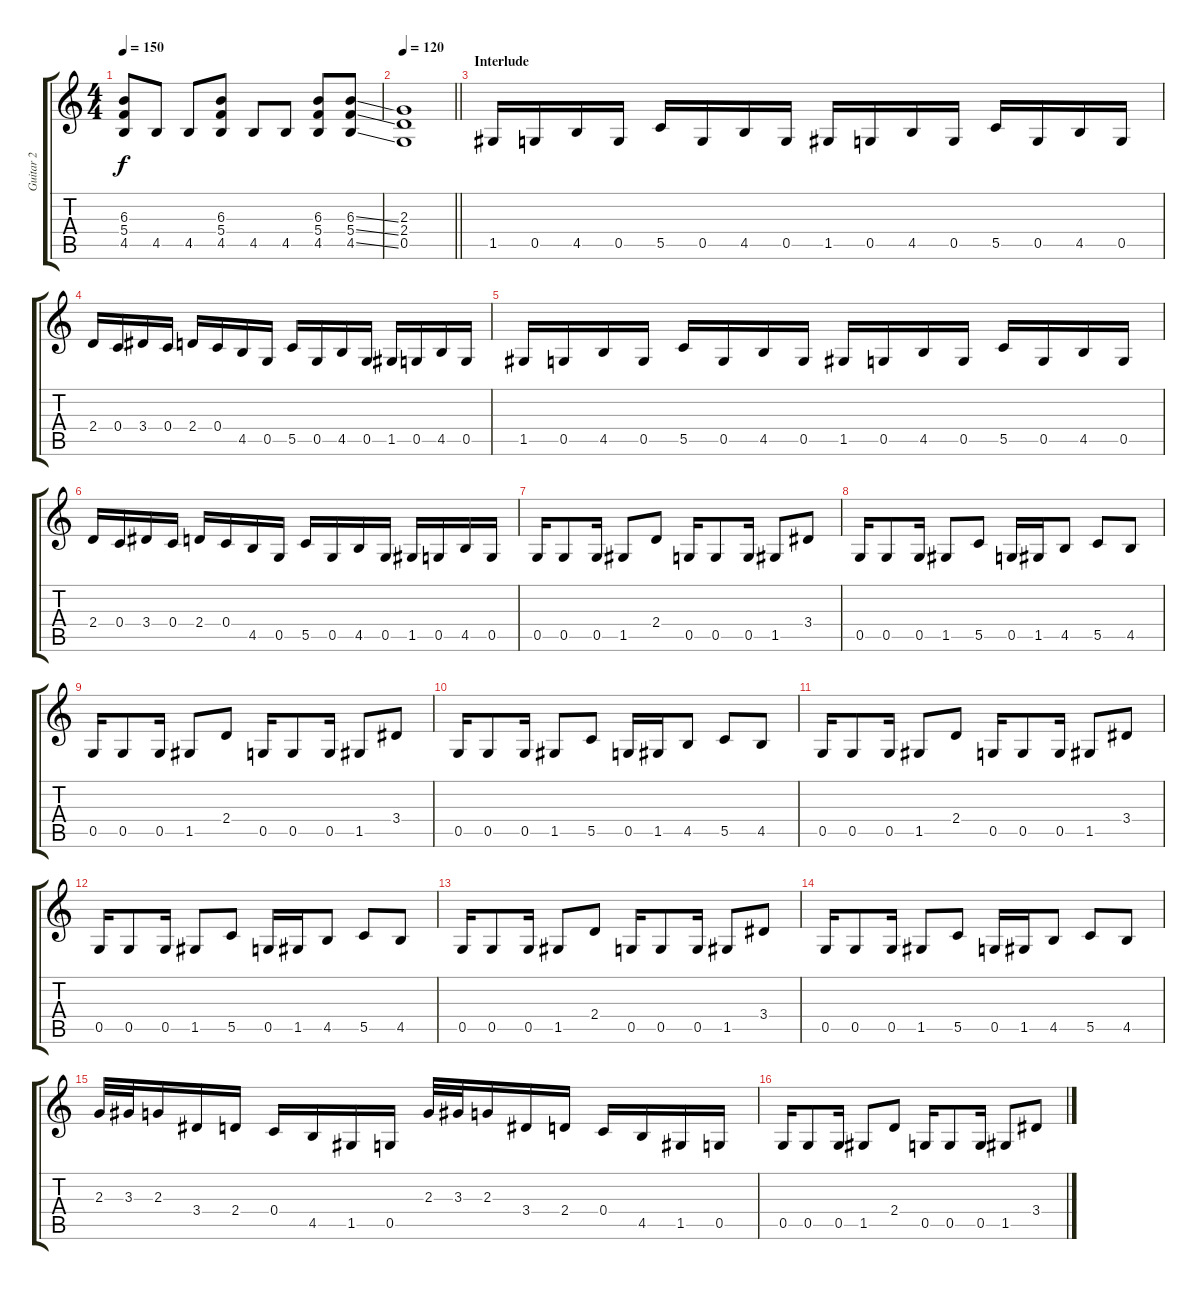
\track ("Guitar 2" "Guitar 2") {instrument overdrivenguitar}
\staff {score tabs}
\tuning (D4 A3 F3 C3 G2 D2) {hide}
\ts (4 4)
\tempo 150
\clef g2
\ks c
(6.3 5.4 4.5).8{dy f} 4.5.8 4.5.8 (6.3 5.4 4.5).8 4.5.8 4.5.8 (6.3 5.4 4.5).8 (6.3{ss} 5.4{ss} 4.5{ss}).8 |
\tempo 120
\barLineRight lightlight
(2.3 2.4 0.5).1 |
\section ("" "Interlude")
1.5.16 0.5.16 4.5.16 0.5.16 5.5.16 0.5.16 4.5.16 0.5.16 1.5.16 0.5.16 4.5.16 0.5.16 5.5.16 0.5.16 4.5.16 0.5.16 |
2.4.16 0.4.16 3.4.16 0.4.16 2.4.16 0.4.16 4.5.16 0.5.16 5.5.16 0.5.16 4.5.16 0.5.16 1.5.16 0.5.16 4.5.16 0.5.16 |
1.5.16 0.5.16 4.5.16 0.5.16 5.5.16 0.5.16 4.5.16 0.5.16 1.5.16 0.5.16 4.5.16 0.5.16 5.5.16 0.5.16 4.5.16 0.5.16 |
2.4.16 0.4.16 3.4.16 0.4.16 2.4.16 0.4.16 4.5.16 0.5.16 5.5.16 0.5.16 4.5.16 0.5.16 1.5.16 0.5.16 4.5.16 0.5.16 |
0.5.16 0.5.8 0.5.16 1.5.8 2.4.8 0.5.16 0.5.8 0.5.16 1.5.8 3.4.8 |
0.5.16 0.5.8 0.5.16 1.5.8 5.5.8 0.5.16 1.5.16 4.5.8 5.5.8 4.5.8 |
0.5.16 0.5.8 0.5.16 1.5.8 2.4.8 0.5.16 0.5.8 0.5.16 1.5.8 3.4.8 |
0.5.16 0.5.8 0.5.16 1.5.8 5.5.8 0.5.16 1.5.16 4.5.8 5.5.8 4.5.8 |
0.5.16 0.5.8 0.5.16 1.5.8 2.4.8 0.5.16 0.5.8 0.5.16 1.5.8 3.4.8 |
0.5.16 0.5.8 0.5.16 1.5.8 5.5.8 0.5.16 1.5.16 4.5.8 5.5.8 4.5.8 |
0.5.16 0.5.8 0.5.16 1.5.8 2.4.8 0.5.16 0.5.8 0.5.16 1.5.8 3.4.8 |
0.5.16 0.5.8 0.5.16 1.5.8 5.5.8 0.5.16 1.5.16 4.5.8 5.5.8 4.5.8 |
2.3.32 3.3.32 2.3.16 3.4.16 2.4.16 0.4.16 4.5.16 1.5.16 0.5.16 2.3.32 3.3.32 2.3.16 3.4.16 2.4.16 0.4.16 4.5.16 1.5.16 0.5.16 |
0.5.16 0.5.8 0.5.16 1.5.8 2.4.8 0.5.16 0.5.8 0.5.16 1.5.8 3.4.8
